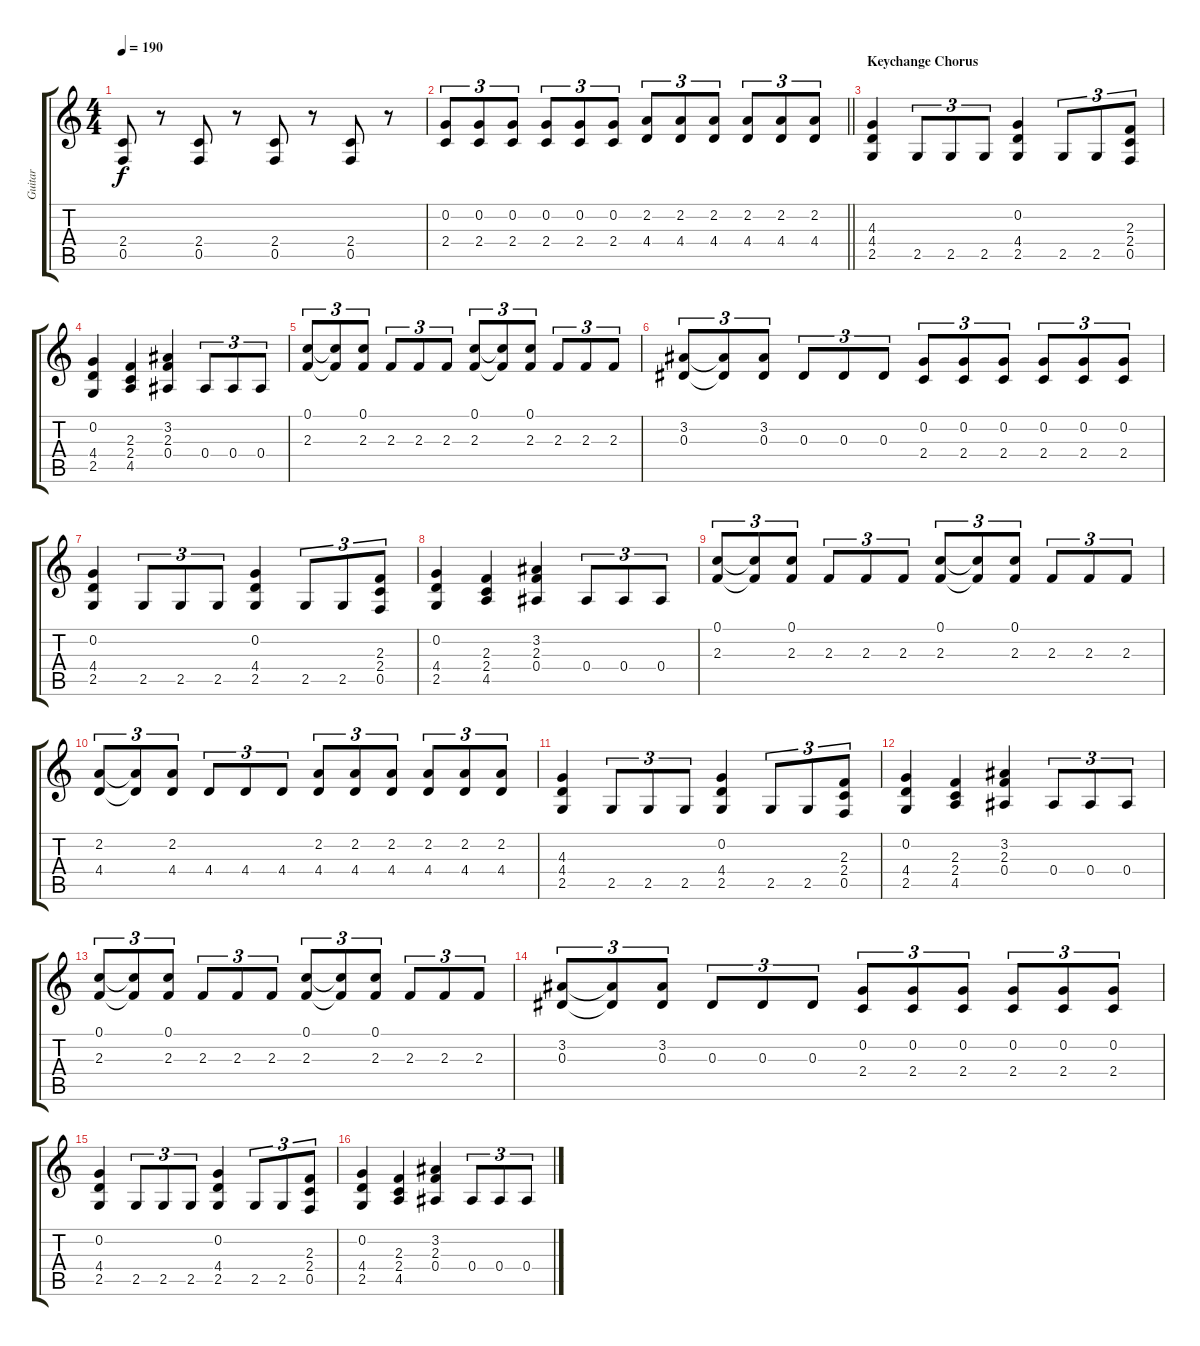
\track ("Guitar" "Guitar") {instrument distortionguitar}
\staff {score tabs}
\tuning (C4 G3 Eb3 Bb2 F2 C2) {hide}
\ts (4 4)
\tempo 190
\clef g2
\ks c
(2.4 0.5).8{dy f} r.8 (2.4 0.5).8 r.8 (2.4 0.5).8 r.8 (2.4 0.5).8 r.8 |
\barLineRight lightlight
(0.2 2.4).8{tu (3 2)} (0.2 2.4).8{tu (3 2)} (0.2 2.4).8{tu (3 2)} (0.2 2.4).8{tu (3 2)} (0.2 2.4).8{tu (3 2)} (0.2 2.4).8{tu (3 2)} (2.2 4.4).8{tu (3 2)} (2.2 4.4).8{tu (3 2)} (2.2 4.4).8{tu (3 2)} (2.2 4.4).8{tu (3 2)} (2.2 4.4).8{tu (3 2)} (2.2 4.4).8{tu (3 2)} |
\section ("" "Keychange Chorus")
(4.3 4.4 2.5).4 2.5.8{tu (3 2)} 2.5.8{tu (3 2)} 2.5.8{tu (3 2)} (0.2 4.4 2.5).4 2.5.8{tu (3 2)} 2.5.8{tu (3 2)} (2.3 2.4 0.5).8{tu (3 2)} |
(0.2 4.4 2.5).4 (2.3 2.4 4.5).4 (3.2 2.3 0.4).4 0.4.8{tu (3 2)} 0.4.8{tu (3 2)} 0.4.8{tu (3 2)} |
(0.1 2.3).8{tu (3 2)} (0.1{t} 2.3{t}).8{tu (3 2)} (0.1 2.3).8{tu (3 2)} 2.3.8{tu (3 2)} 2.3.8{tu (3 2)} 2.3.8{tu (3 2)} (0.1 2.3).8{tu (3 2)} (0.1{t} 2.3{t}).8{tu (3 2)} (0.1 2.3).8{tu (3 2)} 2.3.8{tu (3 2)} 2.3.8{tu (3 2)} 2.3.8{tu (3 2)} |
(3.2 0.3).8{tu (3 2)} (3.2{t} 0.3{t}).8{tu (3 2)} (3.2 0.3).8{tu (3 2)} 0.3.8{tu (3 2)} 0.3.8{tu (3 2)} 0.3.8{tu (3 2)} (0.2 2.4).8{tu (3 2)} (0.2 2.4).8{tu (3 2)} (0.2 2.4).8{tu (3 2)} (0.2 2.4).8{tu (3 2)} (0.2 2.4).8{tu (3 2)} (0.2 2.4).8{tu (3 2)} |
(0.2 4.4 2.5).4 2.5.8{tu (3 2)} 2.5.8{tu (3 2)} 2.5.8{tu (3 2)} (0.2 4.4 2.5).4 2.5.8{tu (3 2)} 2.5.8{tu (3 2)} (2.3 2.4 0.5).8{tu (3 2)} |
(0.2 4.4 2.5).4 (2.3 2.4 4.5).4 (3.2 2.3 0.4).4 0.4.8{tu (3 2)} 0.4.8{tu (3 2)} 0.4.8{tu (3 2)} |
(0.1 2.3).8{tu (3 2)} (0.1{t} 2.3{t}).8{tu (3 2)} (0.1 2.3).8{tu (3 2)} 2.3.8{tu (3 2)} 2.3.8{tu (3 2)} 2.3.8{tu (3 2)} (0.1 2.3).8{tu (3 2)} (0.1{t} 2.3{t}).8{tu (3 2)} (0.1 2.3).8{tu (3 2)} 2.3.8{tu (3 2)} 2.3.8{tu (3 2)} 2.3.8{tu (3 2)} |
(2.2 4.4).8{tu (3 2)} (2.2{t} 4.4{t}).8{tu (3 2)} (2.2 4.4).8{tu (3 2)} 4.4.8{tu (3 2)} 4.4.8{tu (3 2)} 4.4.8{tu (3 2)} (2.2 4.4).8{tu (3 2)} (2.2 4.4).8{tu (3 2)} (2.2 4.4).8{tu (3 2)} (2.2 4.4).8{tu (3 2)} (2.2 4.4).8{tu (3 2)} (2.2 4.4).8{tu (3 2)} |
(4.3 4.4 2.5).4 2.5.8{tu (3 2)} 2.5.8{tu (3 2)} 2.5.8{tu (3 2)} (0.2 4.4 2.5).4 2.5.8{tu (3 2)} 2.5.8{tu (3 2)} (2.3 2.4 0.5).8{tu (3 2)} |
(0.2 4.4 2.5).4 (2.3 2.4 4.5).4 (3.2 2.3 0.4).4 0.4.8{tu (3 2)} 0.4.8{tu (3 2)} 0.4.8{tu (3 2)} |
(0.1 2.3).8{tu (3 2)} (0.1{t} 2.3{t}).8{tu (3 2)} (0.1 2.3).8{tu (3 2)} 2.3.8{tu (3 2)} 2.3.8{tu (3 2)} 2.3.8{tu (3 2)} (0.1 2.3).8{tu (3 2)} (0.1{t} 2.3{t}).8{tu (3 2)} (0.1 2.3).8{tu (3 2)} 2.3.8{tu (3 2)} 2.3.8{tu (3 2)} 2.3.8{tu (3 2)} |
(3.2 0.3).8{tu (3 2)} (3.2{t} 0.3{t}).8{tu (3 2)} (3.2 0.3).8{tu (3 2)} 0.3.8{tu (3 2)} 0.3.8{tu (3 2)} 0.3.8{tu (3 2)} (0.2 2.4).8{tu (3 2)} (0.2 2.4).8{tu (3 2)} (0.2 2.4).8{tu (3 2)} (0.2 2.4).8{tu (3 2)} (0.2 2.4).8{tu (3 2)} (0.2 2.4).8{tu (3 2)} |
(0.2 4.4 2.5).4 2.5.8{tu (3 2)} 2.5.8{tu (3 2)} 2.5.8{tu (3 2)} (0.2 4.4 2.5).4 2.5.8{tu (3 2)} 2.5.8{tu (3 2)} (2.3 2.4 0.5).8{tu (3 2)} |
(0.2 4.4 2.5).4 (2.3 2.4 4.5).4 (3.2 2.3 0.4).4 0.4.8{tu (3 2)} 0.4.8{tu (3 2)} 0.4.8{tu (3 2)}
